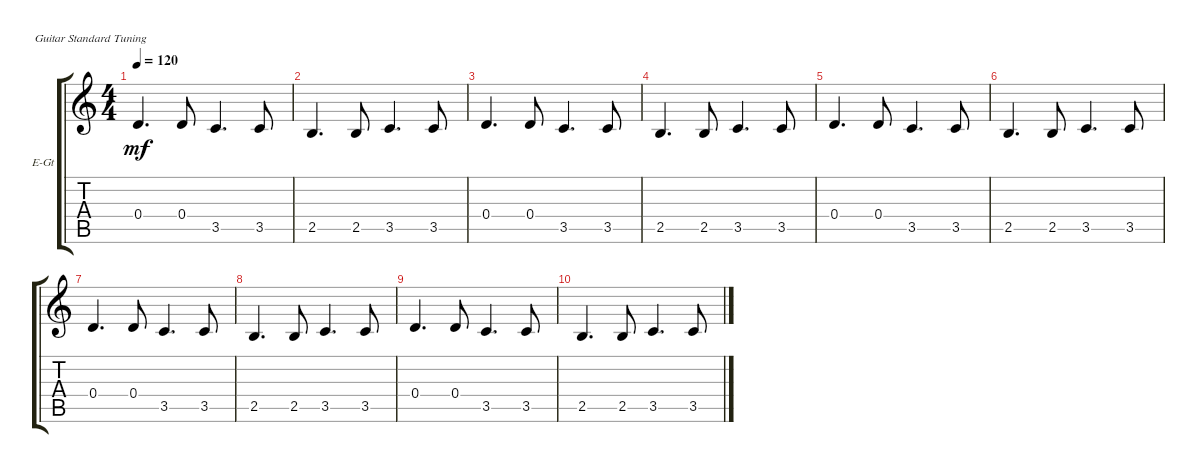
\defaultSystemsLayout 4
\bracketExtendMode groupsimilarinstruments
\firstSystemTrackNameOrientation horizontal
\otherSystemsTrackNameOrientation horizontal
\track ("Фиолетовый 2" "E-Gt") {solo instrument electricguitarclean}
\staff {score tabs}
\tuning (E4 B3 G3 D3 A2 E2)
\ts (4 4)
\tempo 120
\clef g2
\ks c
0.4.4{d dy mf} 0.4.8 3.5.4{d} 3.5.8 |
2.5.4{d} 2.5.8 3.5.4{d} 3.5.8 |
0.4.4{d} 0.4.8 3.5.4{d} 3.5.8 |
2.5.4{d} 2.5.8 3.5.4{d} 3.5.8 |
0.4.4{d} 0.4.8 3.5.4{d} 3.5.8 |
2.5.4{d} 2.5.8 3.5.4{d} 3.5.8 |
0.4.4{d} 0.4.8 3.5.4{d} 3.5.8 |
2.5.4{d} 2.5.8 3.5.4{d} 3.5.8 |
0.4.4{d} 0.4.8 3.5.4{d} 3.5.8 |
2.5.4{d} 2.5.8 3.5.4{d} 3.5.8
